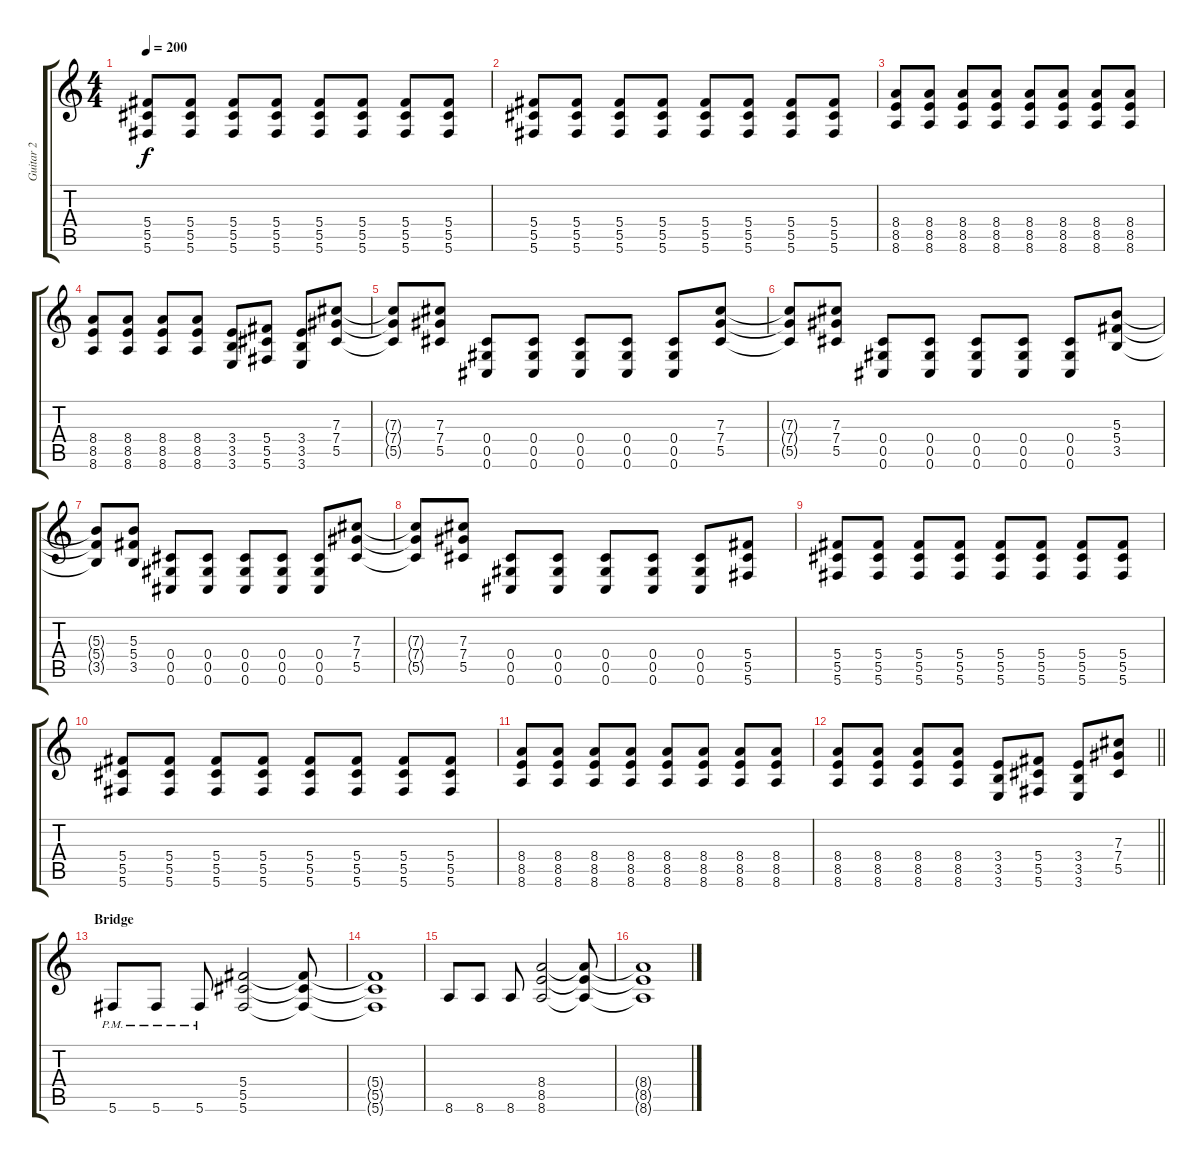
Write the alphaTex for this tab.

\track ("Guitar 2" "Guitar 2") {instrument overdrivenguitar}
\staff {score tabs}
\tuning (Eb4 Bb3 Gb3 Db3 Ab2 Db2) {hide}
\ts (4 4)
\tempo 200
\clef g2
\ks c
(5.4 5.5 5.6).8{dy f} (5.4 5.5 5.6).8 (5.4 5.5 5.6).8 (5.4 5.5 5.6).8 (5.4 5.5 5.6).8 (5.4 5.5 5.6).8 (5.4 5.5 5.6).8 (5.4 5.5 5.6).8 |
(5.4 5.5 5.6).8 (5.4 5.5 5.6).8 (5.4 5.5 5.6).8 (5.4 5.5 5.6).8 (5.4 5.5 5.6).8 (5.4 5.5 5.6).8 (5.4 5.5 5.6).8 (5.4 5.5 5.6).8 |
(8.4 8.5 8.6).8 (8.4 8.5 8.6).8 (8.4 8.5 8.6).8 (8.4 8.5 8.6).8 (8.4 8.5 8.6).8 (8.4 8.5 8.6).8 (8.4 8.5 8.6).8 (8.4 8.5 8.6).8 |
(8.4 8.5 8.6).8 (8.4 8.5 8.6).8 (8.4 8.5 8.6).8 (8.4 8.5 8.6).8 (3.4 3.5 3.6).8 (5.4 5.5 5.6).8 (3.4 3.5 3.6).8 (7.3 7.4 5.5).8 |
(7.3{t} 7.4{t} 5.5{t}).8 (7.3 7.4 5.5).8 (0.4 0.5 0.6).8 (0.4 0.5 0.6).8 (0.4 0.5 0.6).8 (0.4 0.5 0.6).8 (0.4 0.5 0.6).8 (7.3 7.4 5.5).8 |
(7.3{t} 7.4{t} 5.5{t}).8 (7.3 7.4 5.5).8 (0.4 0.5 0.6).8 (0.4 0.5 0.6).8 (0.4 0.5 0.6).8 (0.4 0.5 0.6).8 (0.4 0.5 0.6).8 (5.3 5.4 3.5).8 |
(5.3{t} 5.4{t} 3.5{t}).8 (5.3 5.4 3.5).8 (0.4 0.5 0.6).8 (0.4 0.5 0.6).8 (0.4 0.5 0.6).8 (0.4 0.5 0.6).8 (0.4 0.5 0.6).8 (7.3 7.4 5.5).8 |
(7.3{t} 7.4{t} 5.5{t}).8 (7.3 7.4 5.5).8 (0.4 0.5 0.6).8 (0.4 0.5 0.6).8 (0.4 0.5 0.6).8 (0.4 0.5 0.6).8 (0.4 0.5 0.6).8 (5.4 5.5 5.6).8 |
(5.4 5.5 5.6).8 (5.4 5.5 5.6).8 (5.4 5.5 5.6).8 (5.4 5.5 5.6).8 (5.4 5.5 5.6).8 (5.4 5.5 5.6).8 (5.4 5.5 5.6).8 (5.4 5.5 5.6).8 |
(5.4 5.5 5.6).8 (5.4 5.5 5.6).8 (5.4 5.5 5.6).8 (5.4 5.5 5.6).8 (5.4 5.5 5.6).8 (5.4 5.5 5.6).8 (5.4 5.5 5.6).8 (5.4 5.5 5.6).8 |
(8.4 8.5 8.6).8 (8.4 8.5 8.6).8 (8.4 8.5 8.6).8 (8.4 8.5 8.6).8 (8.4 8.5 8.6).8 (8.4 8.5 8.6).8 (8.4 8.5 8.6).8 (8.4 8.5 8.6).8 |
\barLineRight lightlight
(8.4 8.5 8.6).8 (8.4 8.5 8.6).8 (8.4 8.5 8.6).8 (8.4 8.5 8.6).8 (3.4 3.5 3.6).8 (5.4 5.5 5.6).8 (3.4 3.5 3.6).8 (7.3 7.4 5.5).8 |
\section ("" "Bridge")
5.6{pm}.8 5.6{pm}.8 5.6{pm}.8 (5.4 5.5 5.6).2 (5.4{t} 5.5{t} 5.6{t}).8 |
(5.4{t} 5.5{t} 5.6{t}).1 |
8.6.8 8.6.8 8.6.8 (8.4 8.5 8.6).2 (8.4{t} 8.5{t} 8.6{t}).8 |
(8.4{t} 8.5{t} 8.6{t}).1
